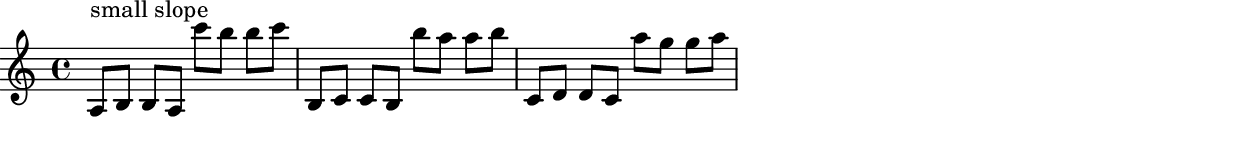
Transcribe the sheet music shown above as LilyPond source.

%% Generated by lilypond-book.py
%% Options: [exampleindent=10.16\mm,indent=0\mm,line-width=160\mm]
\include "lilypond-book-preamble.ly"


% ****************************************************************
% Start cut-&-pastable-section
% ****************************************************************



\paper {
  indent = 0\mm
  line-width = 160\mm
  % offset the left padding, also add 1mm as lilypond creates cropped
  % images with a little space on the right
  line-width = #(- line-width (* mm  3.000000) (* mm 1))
}

\layout {
  
}





% ****************************************************************
% ly snippet:
% ****************************************************************
\sourcefilename "/home/karlin/lilypond-git/input/regression/beam-center-slope.ly"
\sourcefileline 0

\version "2.17.6"
\header{

  texidoc="Simple beams on middle staffline are allowed to be
    slightly sloped, even if the notes have ledgers.  Beams reaching
    beyond middle line can have bigger slope."

}

\layout{
  ragged-right = ##t
  indent = 0
}

\relative c'{
  %%\override Staff.Stem.beamed-lengths = #'(3.50)
  %%  c8[ d]
  %%  d[ c]
  %% r2
  %% \override Staff.Stem.beamed-lengths = #'(3.26)

  a8[^"small slope" b]
  b[ a]

  c''[ b]
  b[ c]

				% baerenreiter test
  b,,[ c]
  c[ b]

  b''[ a]
  a[ b]

  c,,[ d]
  d[ c]
  
  a''[ g]
  g[ a]

  c,,[^"bigger slope" e]
  e[ c]
  
  a''[ f]
  f[ a]
}




% ****************************************************************
% end ly snippet
% ****************************************************************
